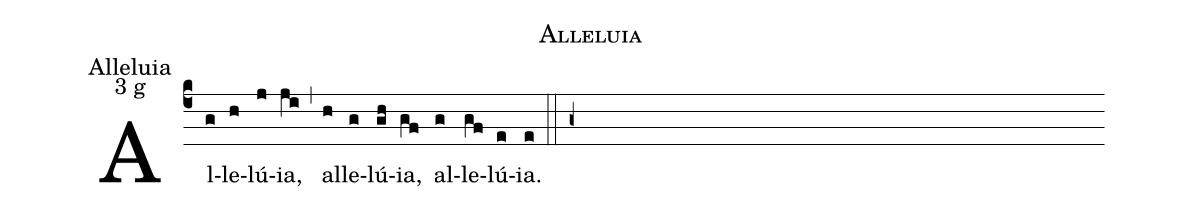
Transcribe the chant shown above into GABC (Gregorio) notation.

name: Alleluia;
office-part: Alleluia;
mode: 3;
mode-differentia: g;
%%
(c4)

Al(g)le(h)lú(j)ia,(ji) (,) al(h)le(g)lú(gh)ia,(gf) al(g)le(gf)lú(e)ia.(e)

(::)

(g+)
